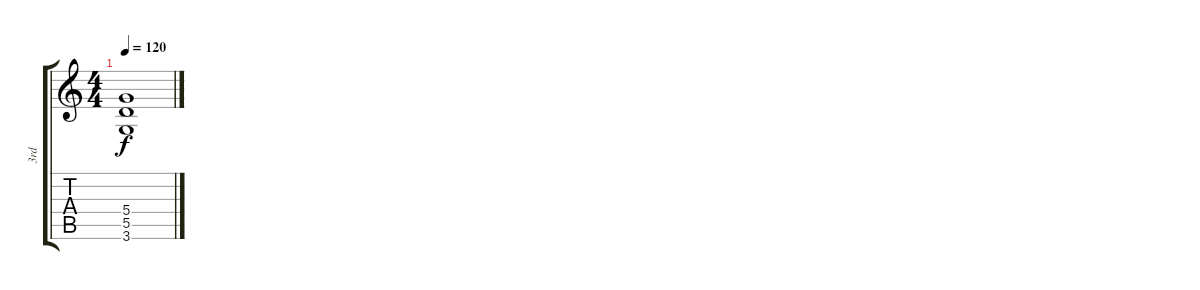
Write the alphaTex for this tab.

\track ("3rd" "3rd") {instrument distortionguitar}
\staff {score tabs}
\tuning (E4 B3 G3 D3 A2 E2) {hide}
\ts (4 4)
\tempo 120
\clef g2
\ks c
(5.4 5.5 3.6).1{dy f}
